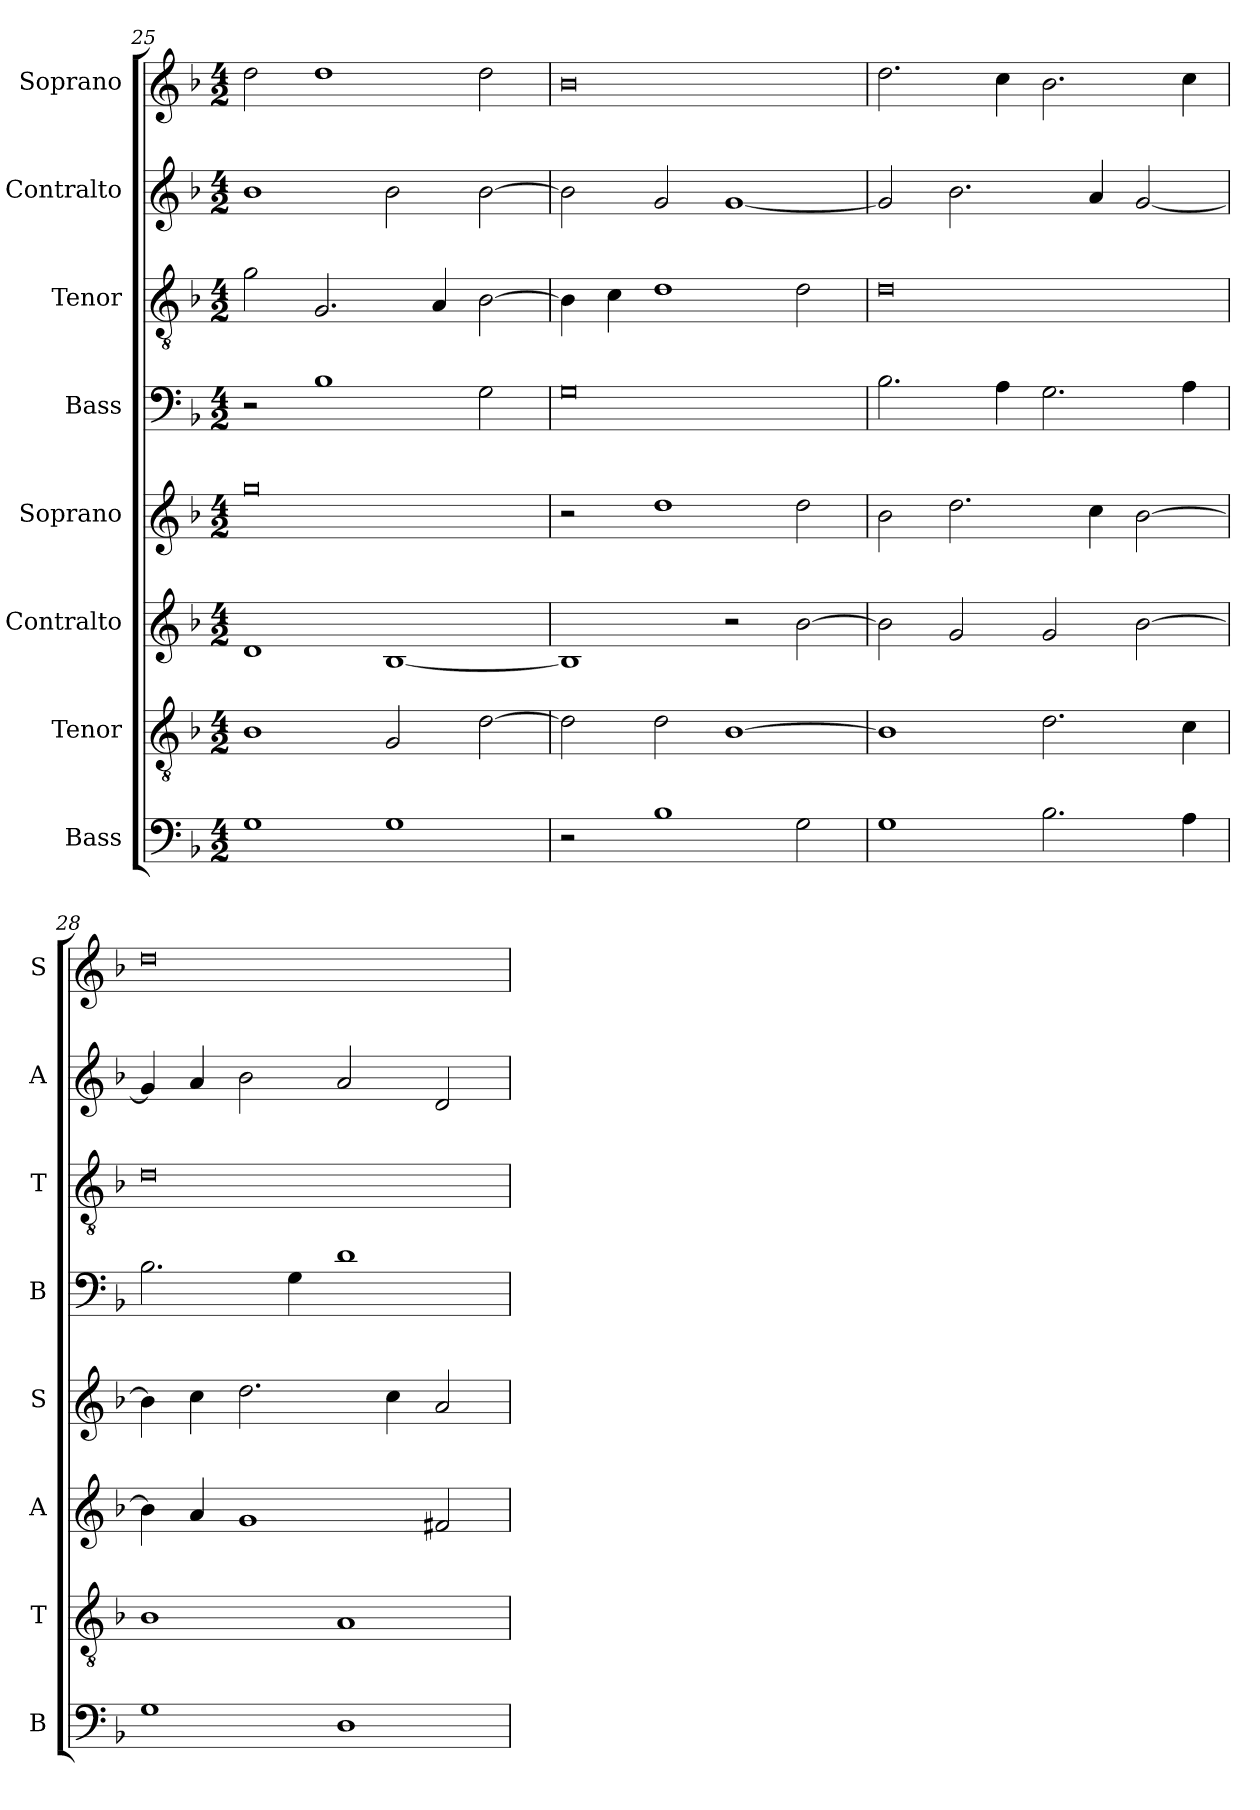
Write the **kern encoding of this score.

**kern	**kern	**kern	**kern	**kern	**kern	**kern	**kern
*part8	*part7	*part6	*part5	*part4	*part3	*part2	*part1
*staff8	*staff7	*staff6	*staff5	*staff4	*staff3	*staff2	*staff1
*I"Bass	*I"Tenor	*I"Contralto	*I"Soprano	*I"Bass	*I"Tenor	*I"Contralto	*I"Soprano
*I'B	*I'T	*I'A	*I'S	*I'B	*I'T	*I'A	*I'S
*clefF4	*clefGv2	*clefG2	*clefG2	*clefF4	*clefGv2	*clefG2	*clefG2
*k[b-]	*k[b-]	*k[b-]	*k[b-]	*k[b-]	*k[b-]	*k[b-]	*k[b-]
*G:dor	*G:dor	*G:dor	*G:dor	*G:dor	*G:dor	*G:dor	*G:dor
*M4/2	*M4/2	*M4/2	*M4/2	*M4/2	*M4/2	*M4/2	*M4/2
=25	=25	=25	=25	=25	=25	=25	=25
1G	1B-	1d	0gg	2r	2g	1b-	2dd
.	.	.	.	1B-	2.G	.	1dd
1G	2G	[1B-	.	.	.	2b-	.
.	.	.	.	.	4A	.	.
.	[2d	.	.	2G	[2B-	[2b-	2dd
=26	=26	=26	=26	=26	=26	=26	=26
2r	2d]	1B-]	2r	0G	4B-]	2b-]	0b-
.	.	.	.	.	4c	.	.
1B-	2d	.	1dd	.	1d	2g	.
.	[1B-	2r	.	.	.	[1g	.
2G	.	[2b-	2dd	.	2d	.	.
=27	=27	=27	=27	=27	=27	=27	=27
1G	1B-]	2b-]	2b-	2.B-	0d	2g]	2.dd
.	.	2g	2.dd	.	.	2.b-	.
.	.	.	.	4A	.	.	4cc
2.B-	2.d	2g	.	2.G	.	.	2.b-
.	.	.	4cc	.	.	4a	.
.	.	[2b-	[2b-	.	.	[2g	.
4A	4c	.	.	4A	.	.	4cc
=28	=28	=28	=28	=28	=28	=28	=28
1G	1B-	4b-]	4b-]	2.B-	0d	4g]	0dd
.	.	4a	4cc	.	.	4a	.
.	.	1g	2.dd	.	.	2b-	.
.	.	.	.	4G	.	.	.
1D	1A	.	.	1d	.	2a	.
.	.	.	4cc	.	.	.	.
.	.	2f#X	2a	.	.	2d	.
=	=	=	=	=	=	=	=
*-	*-	*-	*-	*-	*-	*-	*-
